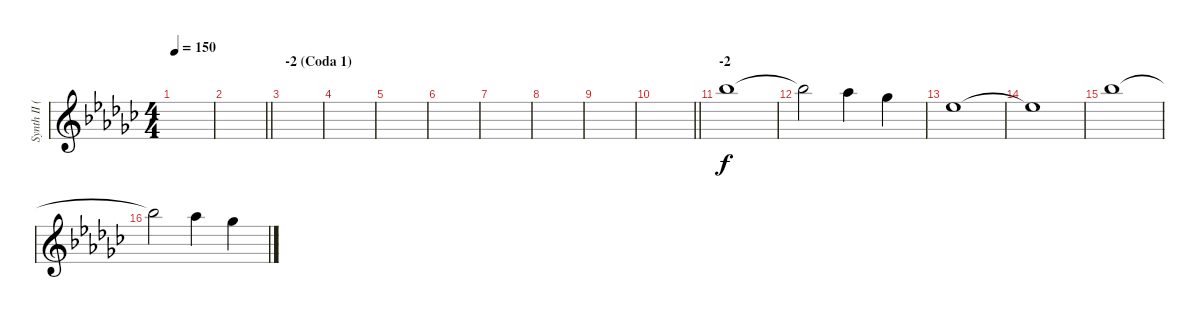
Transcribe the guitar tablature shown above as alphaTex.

\track ("Synth II (Portal Lead)" "Synth II (") {instrument lead8bassandlead}
\staff {score}
\tuning (E4 B3 G3 D3 A2 E2 B1) {hide}
\ts (4 4)
\tempo 150
\clef g2
\ks ebminor
|
\barLineRight lightlight
|
\section ("" "-2 (Coda 1)")
|
|
|
|
|
|
|
\barLineRight lightlight
|
\section ("" "-2")
18.1.1 |
18.1{t}.2 16.1.4 14.1.4 |
11.1.1 |
11.1{t}.1 |
18.1.1 |
18.1{t}.2 16.1.4 14.1.4
